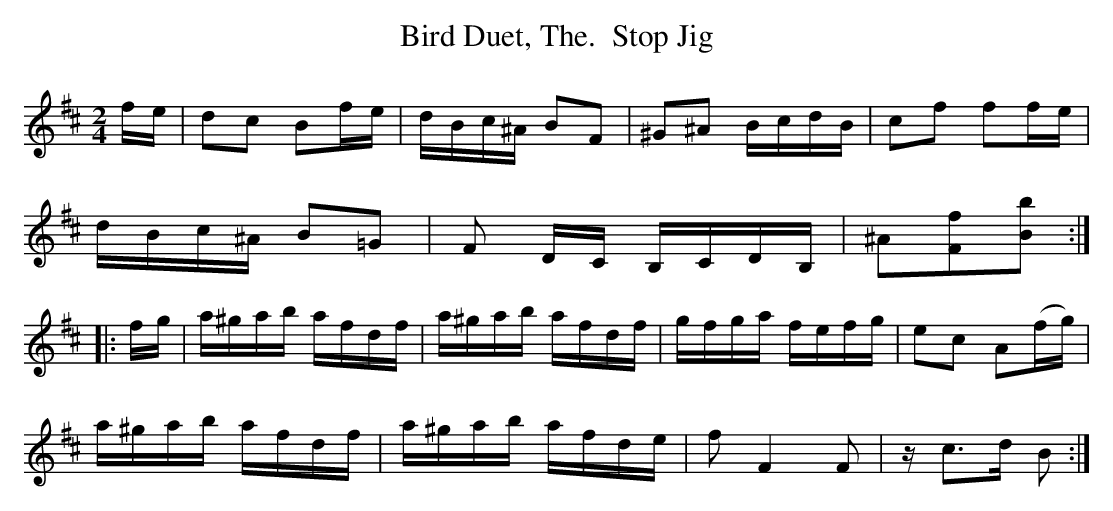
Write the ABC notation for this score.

X:1
T:Bird Duet, The.  Stop Jig
M:2/4
L:1/8
K:Bmin
f/e/|dc Bf/e/|d/B/c/^A/ BF|^G^A B/c/d/B/ |cf ff/e/|
d/B/c/^A/ B=G|F D/C/ B,/C/D/B,/|^A[Ff][Bb]:|
|:f/g/|a/^g/a/b/ a/f/d/f/|a/^g/a/b/ a/f/d/f/|g/f/g/a/ f/e/f/g/|ec A(f/g/)|
a/^g/a/b/ a/f/d/f/|a/^g/a/b/ a/f/d/e/|fF2F|z/c>d B:|]
